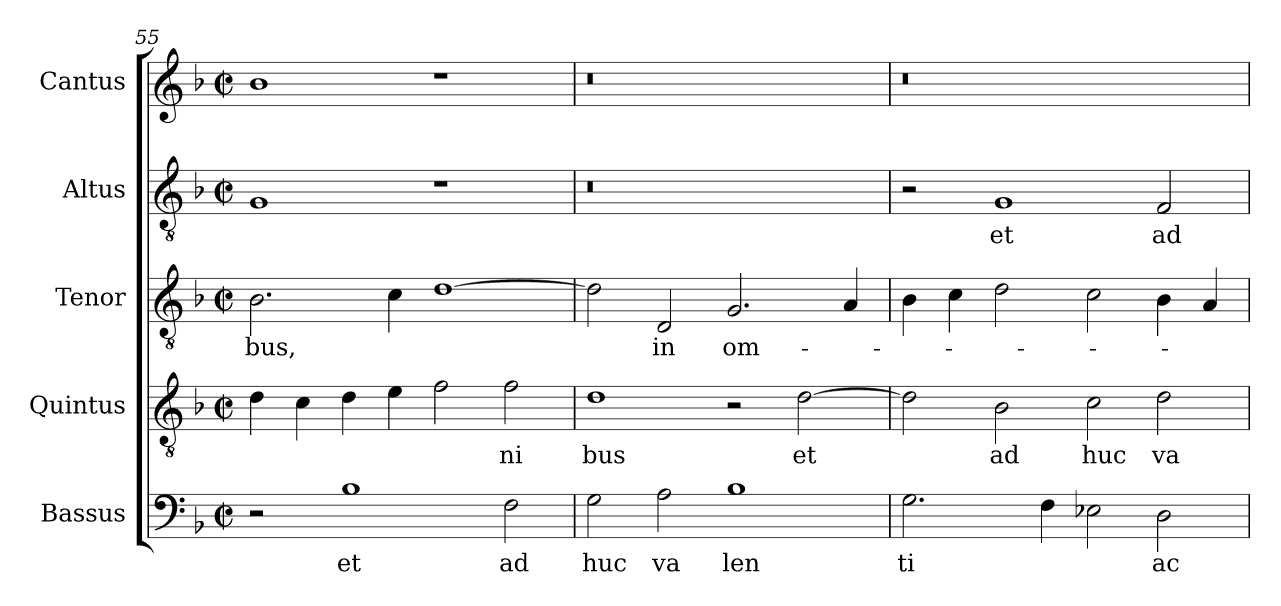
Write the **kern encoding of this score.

**kern	**text	**kern	**text	**kern	**text	**kern	**text	**kern
*part5	*part5	*part4	*part4	*part3	*part3	*part2	*part2	*part1
*staff5	*staff5	*staff4	*staff4	*staff3	*staff3	*staff2	*staff2	*staff1
*I"Bassus	*	*I"Quintus	*	*I"Tenor	*	*I"Altus	*	*I"Cantus
*clefF4	*	*clefGv2	*	*clefGv2	*	*clefGv2	*	*clefG2
*k[b-]	*	*k[b-]	*	*k[b-]	*	*k[b-]	*	*k[b-]
*F:	*	*F:	*	*F:	*	*F:	*	*F:
*M2/2	*	*M2/2	*	*M2/2	*	*M2/2	*	*M2/2
*met(c|)	*	*met(c|)	*	*met(c|)	*	*met(c|)	*	*met(c|)
=55	=55	=55	=55	=55	=55	=55	=55	=55
!	!	!	!	!	!LO:LY:b	!	!	!
2r	.	4d\	.	2.B-\	-bus,	1G	.	1b-
.	.	4c\	.	.	.	.	.	.
!	!LO:LY:b:cj	!	!	!	!	!	!	!
1B-	et	4d\	.	.	.	.	.	.
.	.	4e\	.	4c\	.	.	.	.
.	.	2f\	.	[>1d	.	1r	.	1r
!	!LO:LY:b:cj	!	!LO:LY:b:cj	!	!	!	!	!
2F\	ad	2f\	ni	.	.	.	.	.
=56	=56	=56	=56	=56	=56	=56	=56	=56
!	!LO:LY:b:cj	!	!LO:LY:b:cj	!	!	!	!	!
2G\	huc	1d	bus	2d\]	.	0r	.	0r
!	!LO:LY:b:cj	!	!	!	!LO:LY:b:cj	!	!	!
2A\	va	.	.	2D/	in	.	.	.
!	!LO:LY:b:cj	!	!	!	!LO:LY:b	!	!	!
1B-	len	2r	.	2.G/	om-	.	.	.
!	!	!	!LO:LY:b:cj	!	!	!	!	!
.	.	[>2d\	et	.	.	.	.	.
.	.	.	.	4A/	.	.	.	.
=57	=57	=57	=57	=57	=57	=57	=57	=57
!	!LO:LY:b:cj	!	!	!	!	!	!	!
2.G\	ti	2d\]	.	4B-\	.	2r	.	0r
.	.	.	.	4c\	.	.	.	.
!	!	!	!LO:LY:b:cj	!	!	!	!LO:LY:b:cj	!
.	.	2B-\	ad	2d\	.	1G	et	.
4F\	.	.	.	.	.	.	.	.
!	!	!	!LO:LY:b:cj	!	!	!	!	!
2E-X\	.	2c\	huc	2c\	.	.	.	.
!	!LO:LY:b:cj	!	!LO:LY:b:cj	!	!	!	!LO:LY:b:cj	!
2D\	ac	2d\	va	4B-\	.	2F/	ad	.
.	.	.	.	4A/	.	.	.	.
=	=	=	=	=	=	=	=	=
*-	*-	*-	*-	*-	*-	*-	*-	*-
